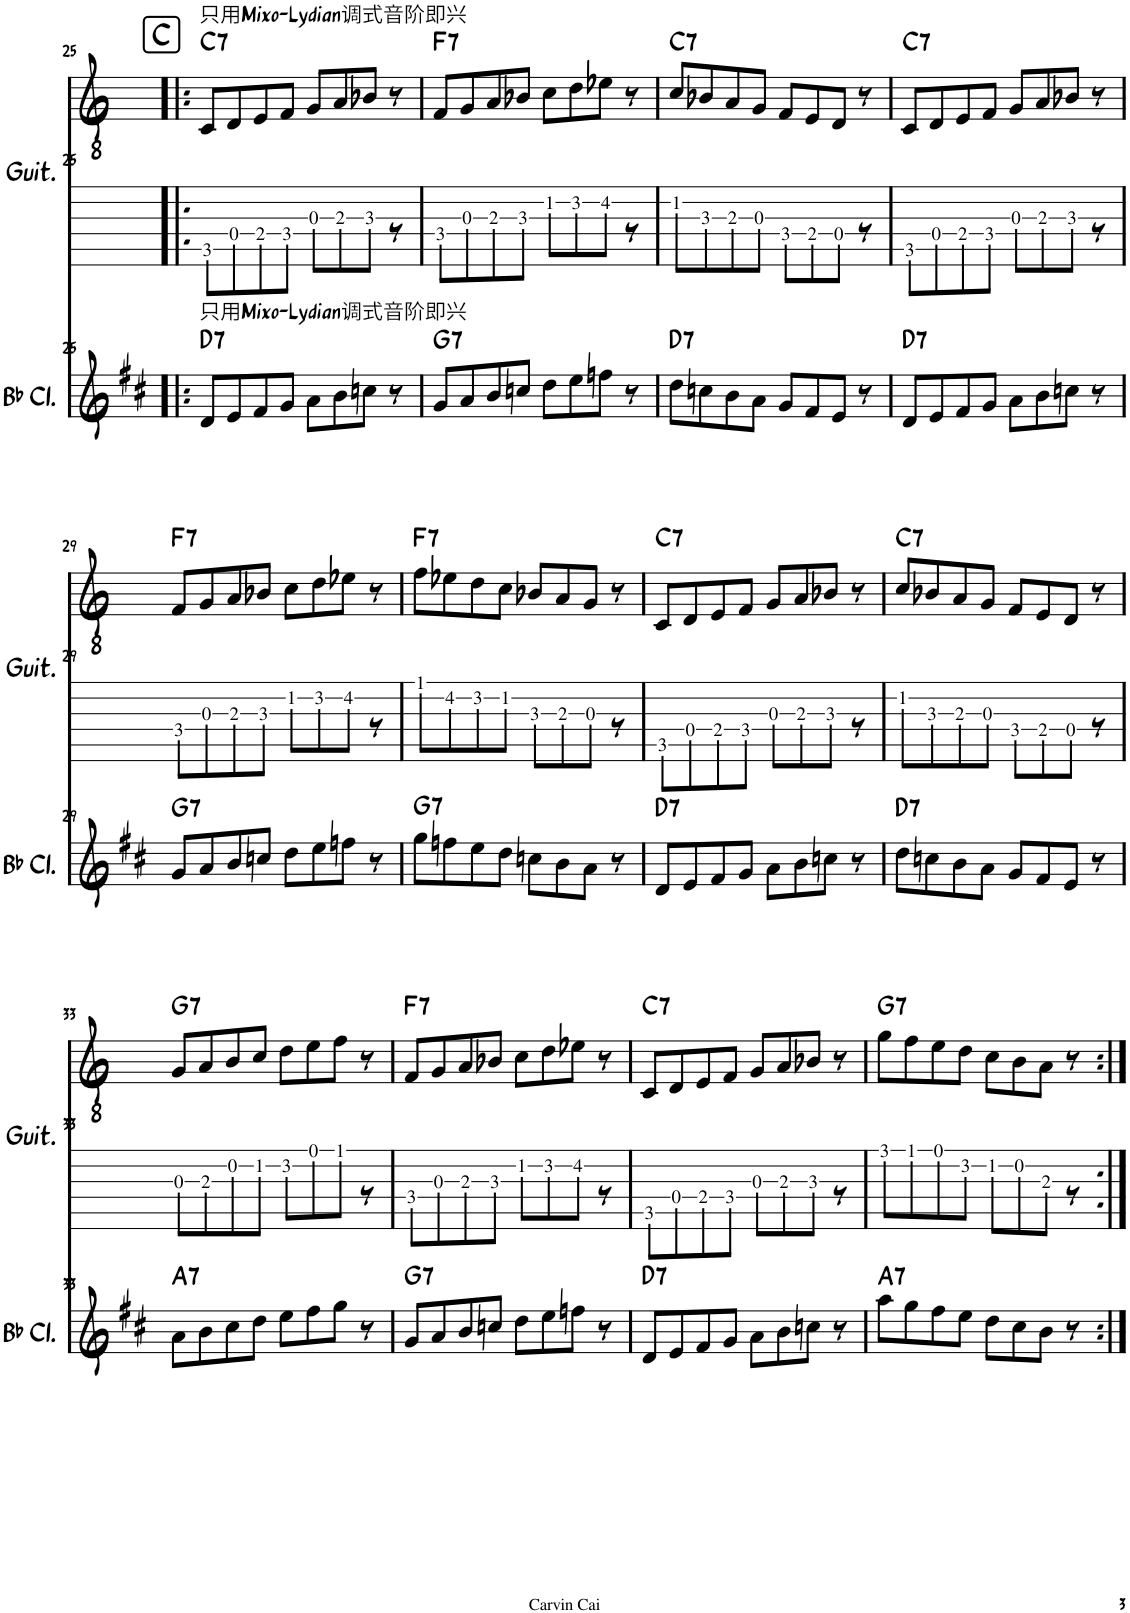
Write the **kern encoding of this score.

**kern	**harte	**kern	**kern	**harte
*part2	*part2	*part1	*part1	*part1
*staff3	*	*staff2	*staff1	*
*I"降B调单簧管	*	*I"原音吉他	*	*
!!LO:PB:g=z
*clefG2	*	*	*clefGv2	*
*Trd1c2	*	*	*	*
*k[f#c#]	*	*k[]	*k[]	*
*M4/4	*	*M4/4	*M4/4	*
!!LO:REH:place=s1:a:B:cj:fs=14:t=C
=25!|:	=25!|:	=25!|:	=25!|:	=25!|:
!	!	!	!LO:TX:a:t=只用Mixo-Lydian调式音阶即兴	!
!LO:TX:a:t=只用Mixo-Lydian调式音阶即兴	!LO:H:kt=7	!	!	!LO:H:kt=7
8d/L	D:7	8C\L	8C/L	C:7
8e/	.	8D\	8D/	.
8f#/	.	8E\	8E/	.
8g/J	.	8F\J	8F/J	.
8a\L	.	8G\L	8G/L	.
8b\	.	8A\	8A/	.
8ccn\J	.	8B-X\J	8B-X/J	.
8r	.	8r	8r	.
=26	=26	=26	=26	=26
!	!LO:H:kt=7	!	!	!LO:H:kt=7
8g/L	G:7	8F\L	8F/L	F:7
8a/	.	8G\	8G/	.
8b/	.	8A\	8A/	.
8ccn/J	.	8B-X\J	8B-X/J	.
8dd\L	.	8c\L	8c\L	.
8ee\	.	8d\	8d\	.
8ffn\J	.	8e-X\J	8e-X\J	.
8r	.	8r	8r	.
=27	=27	=27	=27	=27
!	!LO:H:kt=7	!	!	!LO:H:kt=7
8dd\L	D:7	8c\L	8c/L	C:7
8ccn\	.	8B-X\	8B-X/	.
8b\	.	8A\	8A/	.
8a\J	.	8G\J	8G/J	.
8g/L	.	8F\L	8F/L	.
8f#/	.	8E\	8E/	.
8e/J	.	8D\J	8D/J	.
8r	.	8r	8r	.
=28	=28	=28	=28	=28
!	!LO:H:kt=7	!	!	!LO:H:kt=7
8d/L	D:7	8C\L	8C/L	C:7
8e/	.	8D\	8D/	.
8f#/	.	8E\	8E/	.
8g/J	.	8F\J	8F/J	.
8a\L	.	8G\L	8G/L	.
8b\	.	8A\	8A/	.
8ccn\J	.	8B-X\J	8B-X/J	.
8r	.	8r	8r	.
!!LO:LB:g=z
=29	=29	=29	=29	=29
!	!LO:H:kt=7	!	!	!LO:H:kt=7
8g/L	G:7	8F\L	8F/L	F:7
8a/	.	8G\	8G/	.
8b/	.	8A\	8A/	.
8ccn/J	.	8B-X\J	8B-X/J	.
8dd\L	.	8c\L	8c\L	.
8ee\	.	8d\	8d\	.
8ffn\J	.	8e-X\J	8e-X\J	.
8r	.	8r	8r	.
=30	=30	=30	=30	=30
!	!LO:H:kt=7	!	!	!LO:H:kt=7
8gg\L	G:7	8f\L	8f\L	F:7
8ffn\	.	8e-X\	8e-X\	.
8ee\	.	8d\	8d\	.
8dd\J	.	8c\J	8c\J	.
8ccn\L	.	8B-X\L	8B-X/L	.
8b\	.	8A\	8A/	.
8a\J	.	8G\J	8G/J	.
8r	.	8r	8r	.
=31	=31	=31	=31	=31
!	!LO:H:kt=7	!	!	!LO:H:kt=7
8d/L	D:7	8C\L	8C/L	C:7
8e/	.	8D\	8D/	.
8f#/	.	8E\	8E/	.
8g/J	.	8F\J	8F/J	.
8a\L	.	8G\L	8G/L	.
8b\	.	8A\	8A/	.
8ccn\J	.	8B-X\J	8B-X/J	.
8r	.	8r	8r	.
=32	=32	=32	=32	=32
!	!LO:H:kt=7	!	!	!LO:H:kt=7
8dd\L	D:7	8c\L	8c/L	C:7
8ccn\	.	8B-X\	8B-X/	.
8b\	.	8A\	8A/	.
8a\J	.	8G\J	8G/J	.
8g/L	.	8F\L	8F/L	.
8f#/	.	8E\	8E/	.
8e/J	.	8D\J	8D/J	.
8r	.	8r	8r	.
!!LO:LB:g=z
=33	=33	=33	=33	=33
!	!LO:H:kt=7	!	!	!LO:H:kt=7
8a\L	A:7	8G\L	8G/L	G:7
8b\	.	8A\	8A/	.
8cc#\	.	8B\	8B/	.
8dd\J	.	8c\J	8c/J	.
8ee\L	.	8d\L	8d\L	.
8ff#\	.	8e\	8e\	.
8gg\J	.	8f\J	8f\J	.
8r	.	8r	8r	.
=34	=34	=34	=34	=34
!	!LO:H:kt=7	!	!	!LO:H:kt=7
8g/L	G:7	8F\L	8F/L	F:7
8a/	.	8G\	8G/	.
8b/	.	8A\	8A/	.
8ccn/J	.	8B-X\J	8B-X/J	.
8dd\L	.	8c\L	8c\L	.
8ee\	.	8d\	8d\	.
8ffn\J	.	8e-X\J	8e-X\J	.
8r	.	8r	8r	.
=35	=35	=35	=35	=35
!	!LO:H:kt=7	!	!	!LO:H:kt=7
8d/L	D:7	8C\L	8C/L	C:7
8e/	.	8D\	8D/	.
8f#/	.	8E\	8E/	.
8g/J	.	8F\J	8F/J	.
8a\L	.	8G\L	8G/L	.
8b\	.	8A\	8A/	.
8ccn\J	.	8B-X\J	8B-X/J	.
8r	.	8r	8r	.
=36	=36	=36	=36	=36
!	!LO:H:kt=7	!	!	!LO:H:kt=7
8aa\L	A:7	8g\L	8g\L	G:7
8gg\	.	8f\	8f\	.
8ff#\	.	8e\	8e\	.
8ee\J	.	8d\J	8d\J	.
8dd\L	.	8c\L	8c\L	.
8cc#\	.	8B\	8B\	.
8b\J	.	8A\J	8A\J	.
8r	.	8r	8r	.
=:|!	=:|!	=:|!	=:|!	=:|!
*-	*-	*-	*-	*-
